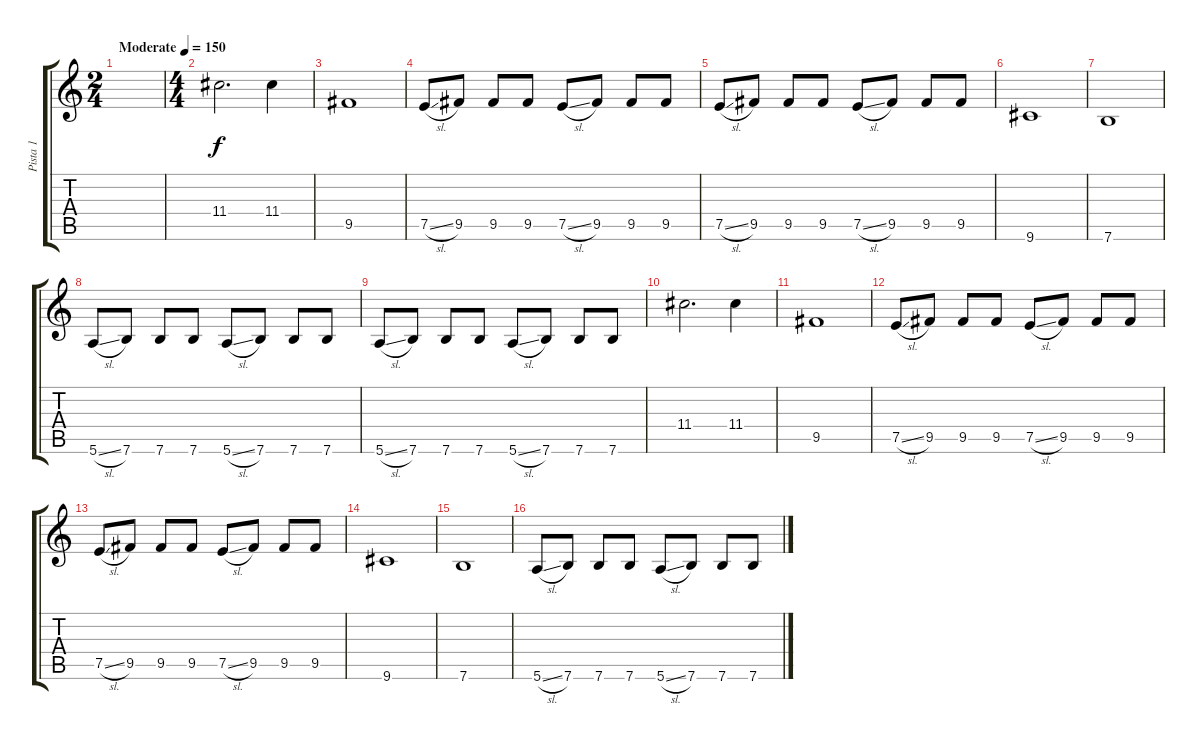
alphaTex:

\track ("Pista 1" "Pista 1") {instrument distortionguitar}
\staff {score tabs}
\tuning (E4 B3 G3 D3 A2 E2) {hide}
\ts (2 4)
\tempo (150 "Moderate")
\clef g2
\ks c
|
\ts (4 4)
11.4.2{d} 11.4.4 |
9.5.1 |
7.5{sl}.8 9.5.8 9.5.8 9.5.8 7.5{sl}.8 9.5.8 9.5.8 9.5.8 |
7.5{sl}.8 9.5.8 9.5.8 9.5.8 7.5{sl}.8 9.5.8 9.5.8 9.5.8 |
9.6.1 |
7.6.1 |
5.6{sl}.8 7.6.8 7.6.8 7.6.8 5.6{sl}.8 7.6.8 7.6.8 7.6.8 |
5.6{sl}.8 7.6.8 7.6.8 7.6.8 5.6{sl}.8 7.6.8 7.6.8 7.6.8 |
11.4.2{d} 11.4.4 |
9.5.1 |
7.5{sl}.8 9.5.8 9.5.8 9.5.8 7.5{sl}.8 9.5.8 9.5.8 9.5.8 |
7.5{sl}.8 9.5.8 9.5.8 9.5.8 7.5{sl}.8 9.5.8 9.5.8 9.5.8 |
9.6.1 |
7.6.1 |
5.6{sl}.8 7.6.8 7.6.8 7.6.8 5.6{sl}.8 7.6.8 7.6.8 7.6.8
